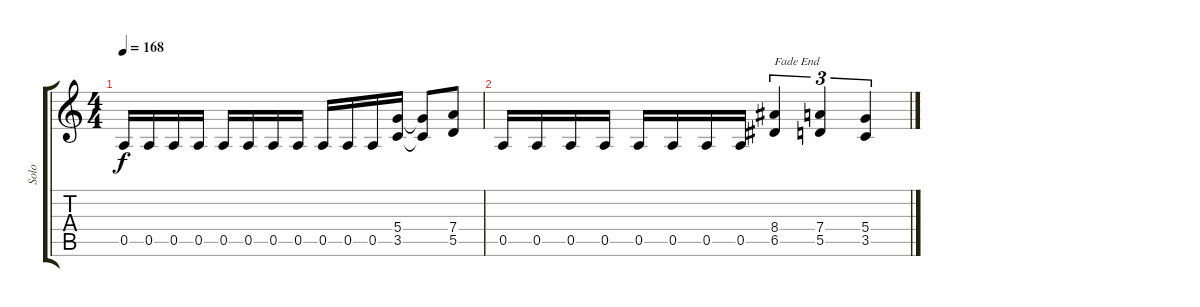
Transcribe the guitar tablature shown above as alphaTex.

\track ("Solo" "Solo") {instrument distortionguitar}
\staff {score tabs}
\tuning (E4 B3 G3 D3 A2 E2) {hide}
\ts (4 4)
\tempo 168
\clef g2
\ks c
0.5.16{dy f} 0.5.16 0.5.16 0.5.16 0.5.16 0.5.16 0.5.16 0.5.16 0.5.16 0.5.16 0.5.16 (5.4 3.5).16 (5.4{t} 3.5{t}).8 (7.4 5.5).8 |
0.5.16 0.5.16 0.5.16 0.5.16 0.5.16 0.5.16 0.5.16 0.5.16 (8.4 6.5).4{tu (3 2) txt "Fade End"} (7.4 5.5).4{tu (3 2)} (5.4 3.5).4{tu (3 2)}
